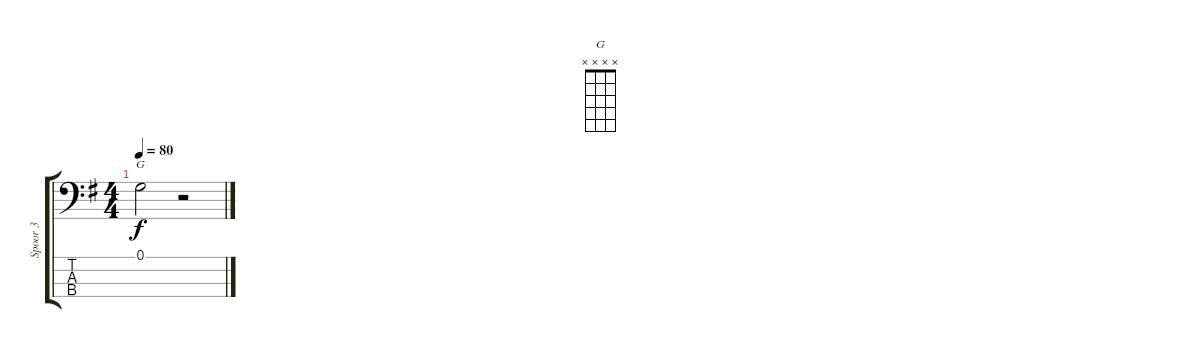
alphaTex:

\track ("Spoor 3" "Spoor 3") {instrument electricbassfinger}
\staff {score tabs}
\tuning (G2 D2 A1 E1) {hide}
\chord ("G" x x x x)
\ts (4 4)
\tempo 80
\clef f4
\ks g
0.1.2{ch "G" dy f} r.2
